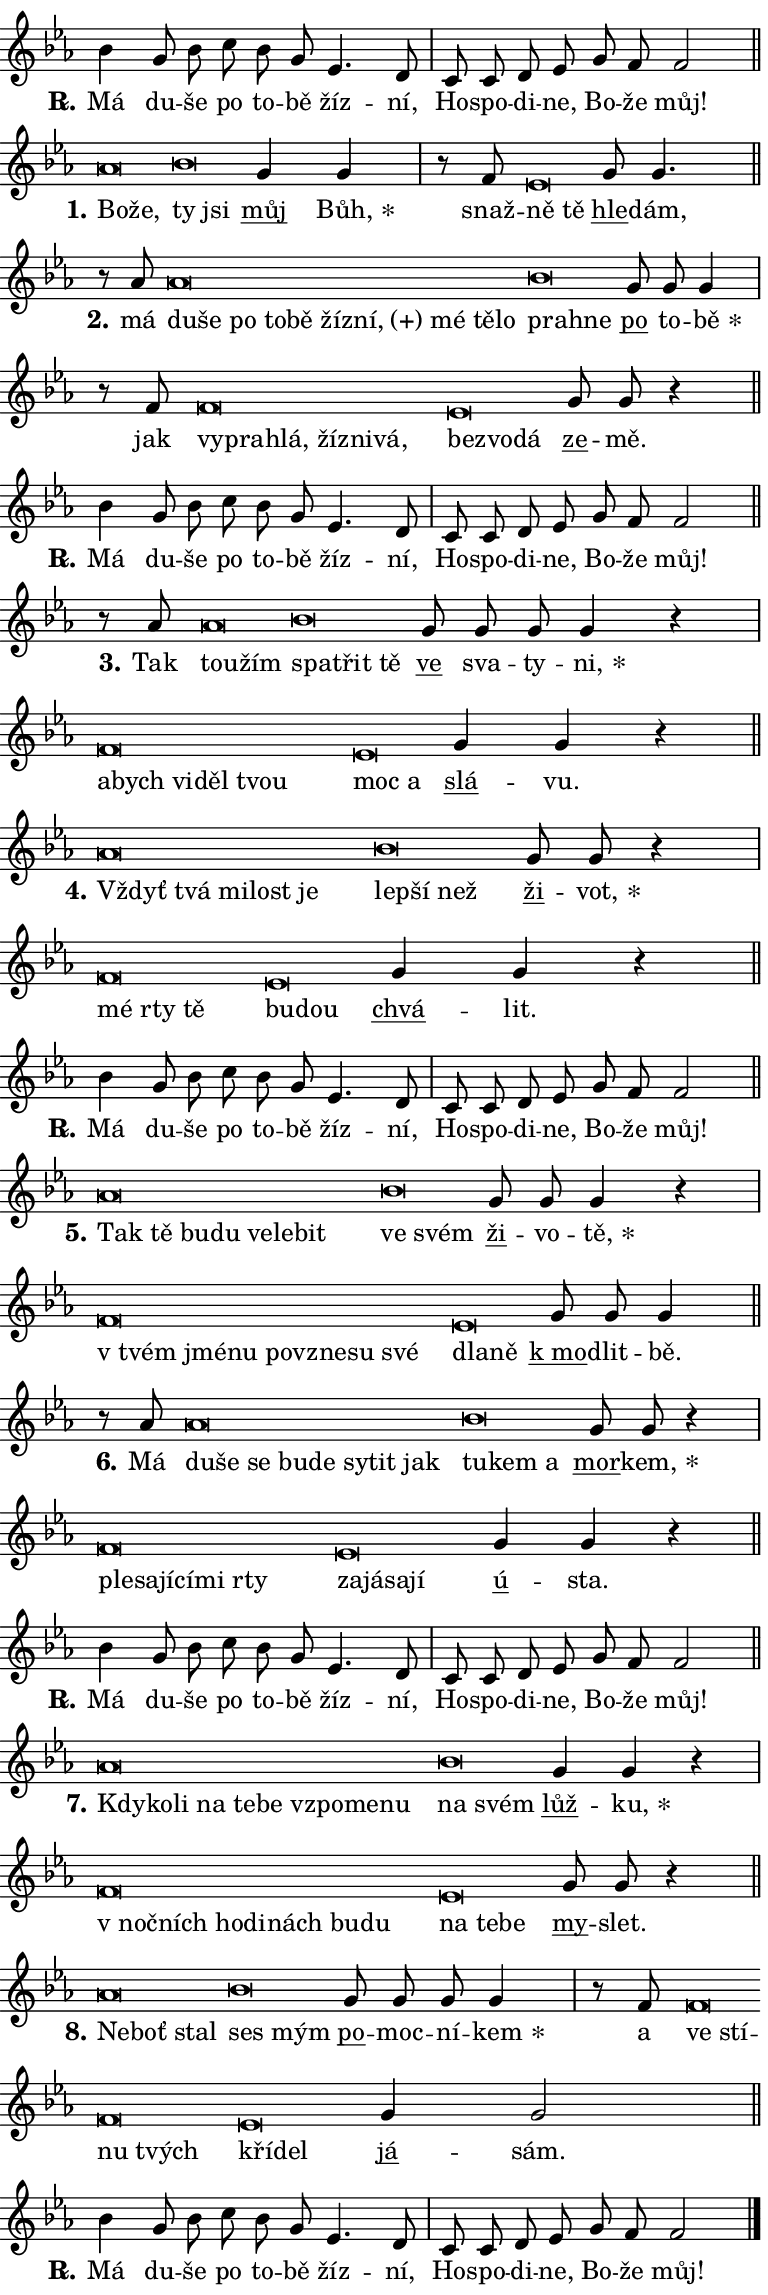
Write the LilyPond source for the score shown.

\version "2.24.0"
\header { tagline = "" }
\paper {
  indent = 0\cm
  top-margin = 0\cm
  right-margin = 0.13\cm % to fit lyric hyphens
  bottom-margin = 0\cm
  left-margin = 0\cm
  paper-width = 13\cm
  page-breaking = #ly:one-page-breaking
  system-system-spacing.basic-distance = #11
  score-system-spacing.basic-distance = #11
  ragged-last = ##f
}


%% Author: Thomas Morley
%% https://lists.gnu.org/archive/html/lilypond-user/2020-05/msg00002.html
#(define (line-position grob)
"Returns position of @var[grob} in current system:
   @code{'start}, if at first time-step
   @code{'end}, if at last time-step
   @code{'middle} otherwise
"
  (let* ((col (ly:item-get-column grob))
         (ln (ly:grob-object col 'left-neighbor))
         (rn (ly:grob-object col 'right-neighbor))
         (col-to-check-left (if (ly:grob? ln) ln col))
         (col-to-check-right (if (ly:grob? rn) rn col))
         (break-dir-left
           (and
             (ly:grob-property col-to-check-left 'non-musical #f)
             (ly:item-break-dir col-to-check-left)))
         (break-dir-right
           (and
             (ly:grob-property col-to-check-right 'non-musical #f)
             (ly:item-break-dir col-to-check-right))))
        (cond ((eqv? 1 break-dir-left) 'start)
              ((eqv? -1 break-dir-right) 'end)
              (else 'middle))))

#(define (tranparent-at-line-position vctor)
  (lambda (grob)
  "Relying on @code{line-position} select the relevant enry from @var{vctor}.
Used to determine transparency,"
    (case (line-position grob)
      ((end) (not (vector-ref vctor 0)))
      ((middle) (not (vector-ref vctor 1)))
      ((start) (not (vector-ref vctor 2))))))

noteHeadBreakVisibility =
#(define-music-function (break-visibility)(vector?)
"Makes @code{NoteHead}s transparent relying on @var{break-visibility}"
#{
  \override NoteHead.transparent =
    #(tranparent-at-line-position break-visibility)
#})

#(define delete-ledgers-for-transparent-note-heads
  (lambda (grob)
    "Reads whether a @code{NoteHead} is transparent.
If so this @code{NoteHead} is removed from @code{'note-heads} from
@var{grob}, which is supposed to be @code{LedgerLineSpanner}.
As a result ledgers are not printed for this @code{NoteHead}"
    (let* ((nhds-array (ly:grob-object grob 'note-heads))
           (nhds-list
             (if (ly:grob-array? nhds-array)
                 (ly:grob-array->list nhds-array)
                 '()))
           ;; Relies on the transparent-property being done before
           ;; Staff.LedgerLineSpanner.after-line-breaking is executed.
           ;; This is fragile ...
           (to-keep
             (remove
               (lambda (nhd)
                 (ly:grob-property nhd 'transparent #f))
               nhds-list)))
      ;; TODO find a better method to iterate over grob-arrays, similiar
      ;; to filter/remove etc for lists
      ;; For now rebuilt from scratch
      (set! (ly:grob-object grob 'note-heads)  '())
      (for-each
        (lambda (nhd)
          (ly:pointer-group-interface::add-grob grob 'note-heads nhd))
        to-keep))))

squashNotes = {
  \override NoteHead.X-extent = #'(-0.2 . 0.2)
  \override NoteHead.Y-extent = #'(-0.75 . 0)
  \override NoteHead.stencil =
    #(lambda (grob)
       (let ((pos (ly:grob-property grob 'staff-position)))
         (begin
           (if (< pos -7) (display "ERROR: Lower brevis then expected\n") (display ""))
           (if (<= pos -6) ly:text-interface::print ly:note-head::print))))
}
unSquashNotes = {
  \revert NoteHead.X-extent
  \revert NoteHead.Y-extent
  \revert NoteHead.stencil
}

hideNotes = \noteHeadBreakVisibility #begin-of-line-visible
unHideNotes = \noteHeadBreakVisibility #all-visible

% work-around for resetting accidentals
% https://lilypond.org/doc/v2.23/Documentation/notation/displaying-rhythms#unmetered-music
cadenzaMeasure = {
  \cadenzaOff
  \partial 1024 s1024
  \cadenzaOn
}

#(define-markup-command (accent layout props text) (markup?)
  "Underline accented syllable"
  (interpret-markup layout props
    #{\markup \override #'(offset . 4.3) \underline { #text }#}))

responsum = \markup \concat {
  "R" \hspace #-1.05 \path #0.1 #'((moveto 0 0.07) (lineto 0.9 0.8)) \hspace #0.05 "."
}

spaceSize = #0.6828661417322834 % exact space size for TeX Gyre Schola

\layout {
  \context {
    \Staff
    \remove "Time_signature_engraver"
    \override LedgerLineSpanner.after-line-breaking = #delete-ledgers-for-transparent-note-heads
  }
  \context {
    \Lyrics {
      \override LyricSpace.minimum-distance = \spaceSize
      \override LyricText.font-name = #"TeX Gyre Schola"
      \override LyricText.font-size = 1
      \override StanzaNumber.font-name = #"TeX Gyre Schola Bold"
      \override StanzaNumber.font-size = 1
    }
  }
  \context {
    \Score 
    \override NoteHead.text =
      #(lambda (grob) 
        (let ((pos (ly:grob-property grob 'staff-position)))
          #{\markup {
            \combine
              \halign #-0.55 \raise #(if (= pos -6) 0 0.5) \override #'(thickness . 2) \draw-line #'(3.2 . 0)
              \musicglyph "noteheads.sM1"
          }#}))
  }
}

% magnetic-lyrics.ily
%
%   written by
%     Jean Abou Samra <jean@abou-samra.fr>
%     Werner Lemberg <wl@gnu.org>
%
%   adapted by
%     Jiri Hon <jiri.hon@gmail.com>
%
% Version 2022-Apr-15

% https://www.mail-archive.com/lilypond-user@gnu.org/msg149350.html

#(define (Left_hyphen_pointer_engraver context)
   "Collect syllable-hyphen-syllable occurrences in lyrics and store
them in properties.  This engraver only looks to the left.  For
example, if the lyrics input is @code{foo -- bar}, it does the
following.

@itemize @bullet
@item
Set the @code{text} property of the @code{LyricHyphen} grob between
@q{foo} and @q{bar} to @code{foo}.

@item
Set the @code{left-hyphen} property of the @code{LyricText} grob with
text @q{foo} to the @code{LyricHyphen} grob between @q{foo} and
@q{bar}.
@end itemize

Use this auxiliary engraver in combination with the
@code{lyric-@/text::@/apply-@/magnetic-@/offset!} hook."
   (let ((hyphen #f)
         (text #f))
     (make-engraver
      (acknowledgers
       ((lyric-syllable-interface engraver grob source-engraver)
        (set! text grob)))
      (end-acknowledgers
       ((lyric-hyphen-interface engraver grob source-engraver)
        ;(when (not (grob::has-interface grob 'lyric-space-interface))
          (set! hyphen grob)));)
      ((stop-translation-timestep engraver)
       (when (and text hyphen)
         (ly:grob-set-object! text 'left-hyphen hyphen))
       (set! text #f)
       (set! hyphen #f)))))

#(define (lyric-text::apply-magnetic-offset! grob)
   "If the space between two syllables is less than the value in
property @code{LyricText@/.details@/.squash-threshold}, move the right
syllable to the left so that it gets concatenated with the left
syllable.

Use this function as a hook for
@code{LyricText@/.after-@/line-@/breaking} if the
@code{Left_@/hyphen_@/pointer_@/engraver} is active."
   (let ((hyphen (ly:grob-object grob 'left-hyphen #f)))
     (when hyphen
       (let ((left-text (ly:spanner-bound hyphen LEFT)))
         (when (grob::has-interface left-text 'lyric-syllable-interface)
           (let* ((common (ly:grob-common-refpoint grob left-text X))
                  (this-x-ext (ly:grob-extent grob common X))
                  (left-x-ext
                   (begin
                     ;; Trigger magnetism for left-text.
                     (ly:grob-property left-text 'after-line-breaking)
                     (ly:grob-extent left-text common X)))
                  ;; `delta` is the gap width between two syllables.
                  (delta (- (interval-start this-x-ext)
                            (interval-end left-x-ext)))
                  (details (ly:grob-property grob 'details))
                  (threshold (assoc-get 'squash-threshold details 0.2)))
             (when (< delta threshold)
               (let* (;; We have to manipulate the input text so that
                      ;; ligatures crossing syllable boundaries are not
                      ;; disabled.  For languages based on the Latin
                      ;; script this is essentially a beautification.
                      ;; However, for non-Western scripts it can be a
                      ;; necessity.
                      (lt (ly:grob-property left-text 'text))
                      (rt (ly:grob-property grob 'text))
                      (is-space (grob::has-interface hyphen 'lyric-space-interface))
                      (space (if is-space " " ""))
                      (extra-delta (if is-space spaceSize 0))
                      ;; Append new syllable.
                      (ltrt-space (if (and (string? lt) (string? rt))
                                (string-append lt space rt)
                                (make-concat-markup (list lt space rt))))
                      ;; Right-align `ltrt` to the right side.
                      (ltrt-space-markup (grob-interpret-markup
                               grob
                               (make-translate-markup
                                (cons (interval-length this-x-ext) 0)
                                (make-right-align-markup ltrt-space)))))
                 (begin
                   ;; Don't print `left-text`.
                   (ly:grob-set-property! left-text 'stencil #f)
                   ;; Set text and stencil (which holds all collected
                   ;; syllables so far) and shift it to the left.
                   (ly:grob-set-property! grob 'text ltrt-space)
                   (ly:grob-set-property! grob 'stencil ltrt-space-markup)
                   (ly:grob-translate-axis! grob (- (- delta extra-delta)) X))))))))))


#(define (lyric-hyphen::displace-bounds-first grob)
   ;; Make very sure this callback isn't triggered too early.
   (let ((left (ly:spanner-bound grob LEFT))
         (right (ly:spanner-bound grob RIGHT)))
     (ly:grob-property left 'after-line-breaking)
     (ly:grob-property right 'after-line-breaking)
     (ly:lyric-hyphen::print grob)))

squashThreshold = #0.4

\layout {
  \context {
    \Lyrics
    \consists #Left_hyphen_pointer_engraver
    \override LyricText.after-line-breaking =
      #lyric-text::apply-magnetic-offset!
    \override LyricHyphen.stencil = #lyric-hyphen::displace-bounds-first
    \override LyricText.details.squash-threshold = \squashThreshold
    \override LyricHyphen.minimum-distance = 0
    \override LyricHyphen.minimum-length = \squashThreshold
  }
}

squashText = \override LyricText.details.squash-threshold = 9999
unSquashText = \override LyricText.details.squash-threshold = \squashThreshold

leftText = \override LyricText.self-alignment-X = #LEFT
unLeftText = \revert LyricText.self-alignment-X

starOffset = #(lambda (grob) 
                (let ((x_offset (ly:self-alignment-interface::aligned-on-x-parent grob)))
                  (if (= x_offset 0) 0 (+ x_offset 1.2))))

star = #(define-music-function (syllable)(string?)
"Append star separator at the end of a syllable"
#{
  \once \override LyricText.X-offset = #starOffset
  \lyricmode { \markup {
    #syllable
    \override #'((font-name . "TeX Gyre Schola Bold")) \hspace #0.2 \lower #0.65 \larger "*"
  } }
#})

starAccent = #(define-music-function (syllable)(string?)
"Append star separator at the end of a syllable and make accent"
#{
  \once \override LyricText.X-offset = #starOffset
  \lyricmode { \markup {
    \accent #syllable
    \override #'((font-name . "TeX Gyre Schola Bold")) \hspace #0.2 \lower #0.65 \larger "*"
  } }
#})

breath = #(define-music-function (syllable)(string?)
"Append breathing indicator at the end of a syllable"
#{
  \lyricmode { \markup { #syllable "+" } }
#})

optionalBreath = #(define-music-function (syllable)(string?)
"Append optional breathing indicator at the end of a syllable"
#{
  \lyricmode { \markup { #syllable "(+)" } }
#})


\score {
    <<
        \new Voice = "melody" { \cadenzaOn \key es \major \relative { bes'4 g8 bes c bes g es4. d8 \cadenzaMeasure \bar "|" c8 c d es g f f2 \cadenzaMeasure \bar "||" \break } }
        \new Lyrics \lyricsto "melody" { \lyricmode { \set stanza = \responsum
Má du -- še po to -- bě žíz -- ní, Ho -- spo -- di -- ne, Bo -- že můj! } }
    >>
    \layout {}
}

\score {
    <<
        \new Voice = "melody" { \cadenzaOn \key es \major \relative { \squashNotes as'\breve*1/16 \hideNotes \breve*1/16 \bar "" \unHideNotes \unSquashNotes \squashNotes bes\breve*1/16 \hideNotes \breve*1/16 \bar "" \unHideNotes \unSquashNotes \bar "" g4 g \cadenzaMeasure \bar "|" r8 f \squashNotes es\breve*1/16 \hideNotes \breve*1/16 \bar "" \unHideNotes \unSquashNotes \bar "" g8 g4. \cadenzaMeasure \bar "||" \break } }
        \new Lyrics \lyricsto "melody" { \lyricmode { \set stanza = "1."
\leftText Bo -- \squashText že, \unSquashText ty \squashText jsi \unLeftText \unSquashText \markup \accent můj \star Bůh, snaž -- \leftText ně \squashText tě \unLeftText \unSquashText \markup \accent hle -- dám, } }
    >>
    \layout {}
}

\score {
    <<
        \new Voice = "melody" { \cadenzaOn \key es \major \relative { r8 as'8 \squashNotes as\breve*1/16 \hideNotes \breve*1/16 \bar "" \breve*1/16 \bar "" \breve*1/16 \bar "" \breve*1/16 \bar "" \breve*1/16 \bar "" \breve*1/16 \bar "" \breve*1/16 \bar "" \breve*1/16 \breve*1/16 \bar "" \unHideNotes \unSquashNotes \squashNotes bes\breve*1/16 \hideNotes \breve*1/16 \bar "" \unHideNotes \unSquashNotes \bar "" g8 g g4 \cadenzaMeasure \bar "|" r8 f8 \squashNotes f\breve*1/16 \hideNotes \breve*1/16 \bar "" \breve*1/16 \bar "" \breve*1/16 \bar "" \breve*1/16 \breve*1/16 \bar "" \unHideNotes \unSquashNotes \squashNotes es\breve*1/16 \hideNotes \breve*1/16 \breve*1/16 \bar "" \unHideNotes \unSquashNotes \bar "" g8 g r4 \cadenzaMeasure \bar "||" \break } }
        \new Lyrics \lyricsto "melody" { \lyricmode { \set stanza = "2."
má \leftText du -- \squashText še po to -- bě žíz -- \optionalBreath ní, mé tě -- lo \unSquashText pra -- \squashText hne \unLeftText \unSquashText \markup \accent po to -- \star bě jak \leftText vy -- \squashText pra -- hlá, žíz -- ni -- vá, \unSquashText bez -- \squashText vo -- dá \unLeftText \unSquashText \markup \accent ze -- mě. } }
    >>
    \layout {}
}

\score {
    <<
        \new Voice = "melody" { \cadenzaOn \key es \major \relative { bes'4 g8 bes c bes g es4. d8 \cadenzaMeasure \bar "|" c8 c d es g f f2 \cadenzaMeasure \bar "||" \break } }
        \new Lyrics \lyricsto "melody" { \lyricmode { \set stanza = \responsum
Má du -- še po to -- bě žíz -- ní, Ho -- spo -- di -- ne, Bo -- že můj! } }
    >>
    \layout {}
}

\score {
    <<
        \new Voice = "melody" { \cadenzaOn \key es \major \relative { r8 as'8 \squashNotes as\breve*1/16 \hideNotes \breve*1/16 \bar "" \unHideNotes \unSquashNotes \squashNotes bes\breve*1/16 \hideNotes \breve*1/16 \breve*1/16 \bar "" \unHideNotes \unSquashNotes \bar "" g8 g g g4 r \cadenzaMeasure \bar "|" \squashNotes f\breve*1/16 \hideNotes \breve*1/16 \bar "" \breve*1/16 \bar "" \breve*1/16 \breve*1/16 \bar "" \unHideNotes \unSquashNotes \squashNotes es\breve*1/16 \hideNotes \breve*1/16 \bar "" \unHideNotes \unSquashNotes \bar "" g4 g r \cadenzaMeasure \bar "||" \break } }
        \new Lyrics \lyricsto "melody" { \lyricmode { \set stanza = "3."
Tak \leftText tou -- \squashText žím \unSquashText spa -- \squashText třit tě \unLeftText \unSquashText \markup \accent ve sva -- ty -- \star ni, \leftText a -- \squashText bych vi -- děl tvou \unSquashText moc \squashText a \unLeftText \unSquashText \markup \accent slá -- vu. } }
    >>
    \layout {}
}

\score {
    <<
        \new Voice = "melody" { \cadenzaOn \key es \major \relative { \squashNotes as'\breve*1/16 \hideNotes \breve*1/16 \bar "" \breve*1/16 \bar "" \breve*1/16 \breve*1/16 \bar "" \unHideNotes \unSquashNotes \squashNotes bes\breve*1/16 \hideNotes \breve*1/16 \breve*1/16 \bar "" \unHideNotes \unSquashNotes \bar "" g8 g r4 \cadenzaMeasure \bar "|" \squashNotes f\breve*1/16 \hideNotes \breve*1/16 \breve*1/16 \bar "" \unHideNotes \unSquashNotes \squashNotes es\breve*1/16 \hideNotes \breve*1/16 \bar "" \unHideNotes \unSquashNotes \bar "" g4 g r \cadenzaMeasure \bar "||" \break } }
        \new Lyrics \lyricsto "melody" { \lyricmode { \set stanza = "4."
\leftText Vždyť \squashText tvá mi -- lost je \unSquashText lep -- \squashText ší než \unLeftText \unSquashText \markup \accent ži -- \star vot, \leftText mé \squashText rty tě \unSquashText bu -- \squashText dou \unLeftText \unSquashText \markup \accent chvá -- lit. } }
    >>
    \layout {}
}

\score {
    <<
        \new Voice = "melody" { \cadenzaOn \key es \major \relative { bes'4 g8 bes c bes g es4. d8 \cadenzaMeasure \bar "|" c8 c d es g f f2 \cadenzaMeasure \bar "||" \break } }
        \new Lyrics \lyricsto "melody" { \lyricmode { \set stanza = \responsum
Má du -- še po to -- bě žíz -- ní, Ho -- spo -- di -- ne, Bo -- že můj! } }
    >>
    \layout {}
}

\score {
    <<
        \new Voice = "melody" { \cadenzaOn \key es \major \relative { \squashNotes as'\breve*1/16 \hideNotes \breve*1/16 \bar "" \breve*1/16 \bar "" \breve*1/16 \bar "" \breve*1/16 \bar "" \breve*1/16 \breve*1/16 \bar "" \unHideNotes \unSquashNotes \squashNotes bes\breve*1/16 \hideNotes \breve*1/16 \bar "" \unHideNotes \unSquashNotes \bar "" g8 g g4 r \cadenzaMeasure \bar "|" \squashNotes f\breve*1/16 \hideNotes \breve*1/16 \bar "" \breve*1/16 \bar "" \breve*1/16 \bar "" \breve*1/16 \bar "" \breve*1/16 \breve*1/16 \bar "" \unHideNotes \unSquashNotes \squashNotes es\breve*1/16 \hideNotes \breve*1/16 \bar "" \unHideNotes \unSquashNotes \bar "" g8 g g4 \cadenzaMeasure \bar "||" \break } }
        \new Lyrics \lyricsto "melody" { \lyricmode { \set stanza = "5."
\leftText Tak \squashText tě bu -- du ve -- le -- bit \unSquashText ve \squashText svém \unLeftText \unSquashText \markup \accent ži -- vo -- \star tě, \leftText "v tvém" \squashText jmé -- nu po -- vzne -- su své \unSquashText dla -- \squashText ně \unLeftText \unSquashText \markup \accent "k mo" -- dlit -- bě. } }
    >>
    \layout {}
}

\score {
    <<
        \new Voice = "melody" { \cadenzaOn \key es \major \relative { r8 as'8 \squashNotes as\breve*1/16 \hideNotes \breve*1/16 \bar "" \breve*1/16 \bar "" \breve*1/16 \bar "" \breve*1/16 \bar "" \breve*1/16 \bar "" \breve*1/16 \breve*1/16 \bar "" \unHideNotes \unSquashNotes \squashNotes bes\breve*1/16 \hideNotes \breve*1/16 \breve*1/16 \bar "" \unHideNotes \unSquashNotes \bar "" g8 g r4 \cadenzaMeasure \bar "|" \squashNotes f\breve*1/16 \hideNotes \breve*1/16 \bar "" \breve*1/16 \bar "" \breve*1/16 \bar "" \breve*1/16 \breve*1/16 \bar "" \unHideNotes \unSquashNotes \squashNotes es\breve*1/16 \hideNotes \breve*1/16 \bar "" \breve*1/16 \breve*1/16 \bar "" \unHideNotes \unSquashNotes \bar "" g4 g r \cadenzaMeasure \bar "||" \break } }
        \new Lyrics \lyricsto "melody" { \lyricmode { \set stanza = "6."
Má \leftText du -- \squashText še se bu -- de sy -- tit jak \unSquashText tu -- \squashText kem a \unLeftText \unSquashText \markup \accent mor -- \star kem, \leftText ple -- \squashText sa -- jí -- cí -- mi rty \unSquashText za -- \squashText já -- sa -- jí \unLeftText \unSquashText \markup \accent ú -- sta. } }
    >>
    \layout {}
}

\score {
    <<
        \new Voice = "melody" { \cadenzaOn \key es \major \relative { bes'4 g8 bes c bes g es4. d8 \cadenzaMeasure \bar "|" c8 c d es g f f2 \cadenzaMeasure \bar "||" \break } }
        \new Lyrics \lyricsto "melody" { \lyricmode { \set stanza = \responsum
Má du -- še po to -- bě žíz -- ní, Ho -- spo -- di -- ne, Bo -- že můj! } }
    >>
    \layout {}
}

\score {
    <<
        \new Voice = "melody" { \cadenzaOn \key es \major \relative { \squashNotes as'\breve*1/16 \hideNotes \breve*1/16 \bar "" \breve*1/16 \bar "" \breve*1/16 \bar "" \breve*1/16 \bar "" \breve*1/16 \bar "" \breve*1/16 \bar "" \breve*1/16 \breve*1/16 \bar "" \unHideNotes \unSquashNotes \squashNotes bes\breve*1/16 \hideNotes \breve*1/16 \bar "" \unHideNotes \unSquashNotes \bar "" g4 g r \cadenzaMeasure \bar "|" \squashNotes f\breve*1/16 \hideNotes \breve*1/16 \bar "" \breve*1/16 \bar "" \breve*1/16 \bar "" \breve*1/16 \bar "" \breve*1/16 \breve*1/16 \bar "" \unHideNotes \unSquashNotes \squashNotes es\breve*1/16 \hideNotes \breve*1/16 \breve*1/16 \bar "" \unHideNotes \unSquashNotes \bar "" g8 g r4 \cadenzaMeasure \bar "||" \break } }
        \new Lyrics \lyricsto "melody" { \lyricmode { \set stanza = "7."
\leftText Kdy -- \squashText ko -- li na te -- be vzpo -- me -- nu \unSquashText na \squashText svém \unLeftText \unSquashText \markup \accent lůž -- \star ku, \leftText "v noč" -- \squashText ních ho -- di -- nách bu -- du \unSquashText na \squashText te -- be \unLeftText \unSquashText \markup \accent my -- slet. } }
    >>
    \layout {}
}

\score {
    <<
        \new Voice = "melody" { \cadenzaOn \key es \major \relative { \squashNotes as'\breve*1/16 \hideNotes \breve*1/16 \breve*1/16 \bar "" \unHideNotes \unSquashNotes \squashNotes bes\breve*1/16 \hideNotes \breve*1/16 \bar "" \unHideNotes \unSquashNotes \bar "" g8 g g g4 \cadenzaMeasure \bar "|" r8 f8 \squashNotes f\breve*1/16 \hideNotes \breve*1/16 \bar "" \breve*1/16 \breve*1/16 \bar "" \unHideNotes \unSquashNotes \squashNotes es\breve*1/16 \hideNotes \breve*1/16 \bar "" \unHideNotes \unSquashNotes \bar "" g4 g2 \cadenzaMeasure \bar "||" \break } }
        \new Lyrics \lyricsto "melody" { \lyricmode { \set stanza = "8."
\leftText Ne -- \squashText boť stal \unSquashText ses \squashText mým \unLeftText \unSquashText \markup \accent po -- moc -- ní -- \star kem a \leftText ve \squashText stí -- nu tvých \unSquashText kří -- \squashText del \unLeftText \unSquashText \markup \accent já -- sám. } }
    >>
    \layout {}
}

\score {
    <<
        \new Voice = "melody" { \cadenzaOn \key es \major \relative { bes'4 g8 bes c bes g es4. d8 \cadenzaMeasure \bar "|" c8 c d es g f f2 \cadenzaMeasure \bar "||" \break } \bar "|." }
        \new Lyrics \lyricsto "melody" { \lyricmode { \set stanza = \responsum
Má du -- še po to -- bě žíz -- ní, Ho -- spo -- di -- ne, Bo -- že můj! } }
    >>
    \layout {}
}
